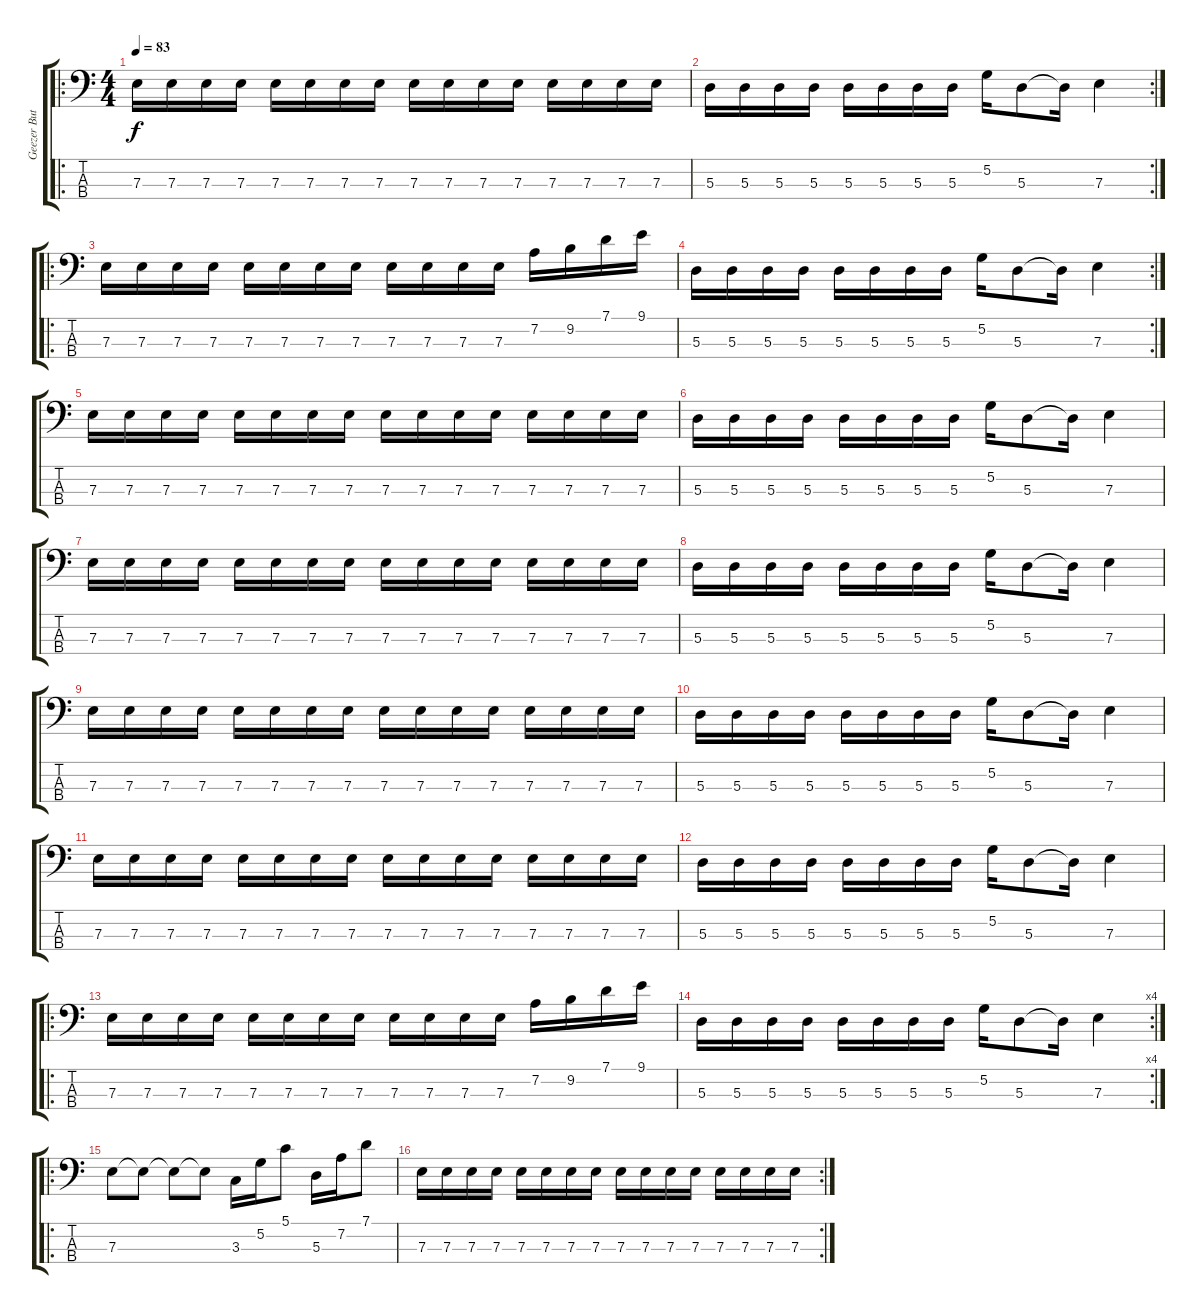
\track ("Geezer Butler " "Geezer But") {instrument electricbassfinger}
\staff {score tabs}
\tuning (G2 D2 A1 E1) {hide}
\ro
\ts (4 4)
\tempo 83
\clef f4
\ks c
7.3.16{dy f} 7.3.16 7.3.16 7.3.16 7.3.16 7.3.16 7.3.16 7.3.16 7.3.16 7.3.16 7.3.16 7.3.16 7.3.16 7.3.16 7.3.16 7.3.16 |
\rc 2
5.3.16 5.3.16 5.3.16 5.3.16 5.3.16 5.3.16 5.3.16 5.3.16 5.2.16 5.3.8 5.3{t}.16 7.3.4 |
\ro
7.3.16 7.3.16 7.3.16 7.3.16 7.3.16 7.3.16 7.3.16 7.3.16 7.3.16 7.3.16 7.3.16 7.3.16 7.2.16 9.2.16 7.1.16 9.1.16 |
\rc 2
5.3.16 5.3.16 5.3.16 5.3.16 5.3.16 5.3.16 5.3.16 5.3.16 5.2.16 5.3.8 5.3{t}.16 7.3.4 |
7.3.16 7.3.16 7.3.16 7.3.16 7.3.16 7.3.16 7.3.16 7.3.16 7.3.16 7.3.16 7.3.16 7.3.16 7.3.16 7.3.16 7.3.16 7.3.16 |
5.3.16 5.3.16 5.3.16 5.3.16 5.3.16 5.3.16 5.3.16 5.3.16 5.2.16 5.3.8 5.3{t}.16 7.3.4 |
7.3.16 7.3.16 7.3.16 7.3.16 7.3.16 7.3.16 7.3.16 7.3.16 7.3.16 7.3.16 7.3.16 7.3.16 7.3.16 7.3.16 7.3.16 7.3.16 |
5.3.16 5.3.16 5.3.16 5.3.16 5.3.16 5.3.16 5.3.16 5.3.16 5.2.16 5.3.8 5.3{t}.16 7.3.4 |
7.3.16 7.3.16 7.3.16 7.3.16 7.3.16 7.3.16 7.3.16 7.3.16 7.3.16 7.3.16 7.3.16 7.3.16 7.3.16 7.3.16 7.3.16 7.3.16 |
5.3.16 5.3.16 5.3.16 5.3.16 5.3.16 5.3.16 5.3.16 5.3.16 5.2.16 5.3.8 5.3{t}.16 7.3.4 |
7.3.16 7.3.16 7.3.16 7.3.16 7.3.16 7.3.16 7.3.16 7.3.16 7.3.16 7.3.16 7.3.16 7.3.16 7.3.16 7.3.16 7.3.16 7.3.16 |
5.3.16 5.3.16 5.3.16 5.3.16 5.3.16 5.3.16 5.3.16 5.3.16 5.2.16 5.3.8 5.3{t}.16 7.3.4 |
\ro
7.3.16 7.3.16 7.3.16 7.3.16 7.3.16 7.3.16 7.3.16 7.3.16 7.3.16 7.3.16 7.3.16 7.3.16 7.2.16 9.2.16 7.1.16 9.1.16 |
\rc 4
5.3.16 5.3.16 5.3.16 5.3.16 5.3.16 5.3.16 5.3.16 5.3.16 5.2.16 5.3.8 5.3{t}.16 7.3.4 |
\ro
7.3.8 7.3{t}.8 7.3{t}.8 7.3{t}.8 3.3.16 5.2.16 5.1.8 5.3.16 7.2.16 7.1.8 |
\rc 2
7.3.16 7.3.16 7.3.16 7.3.16 7.3.16 7.3.16 7.3.16 7.3.16 7.3.16 7.3.16 7.3.16 7.3.16 7.3.16 7.3.16 7.3.16 7.3.16
